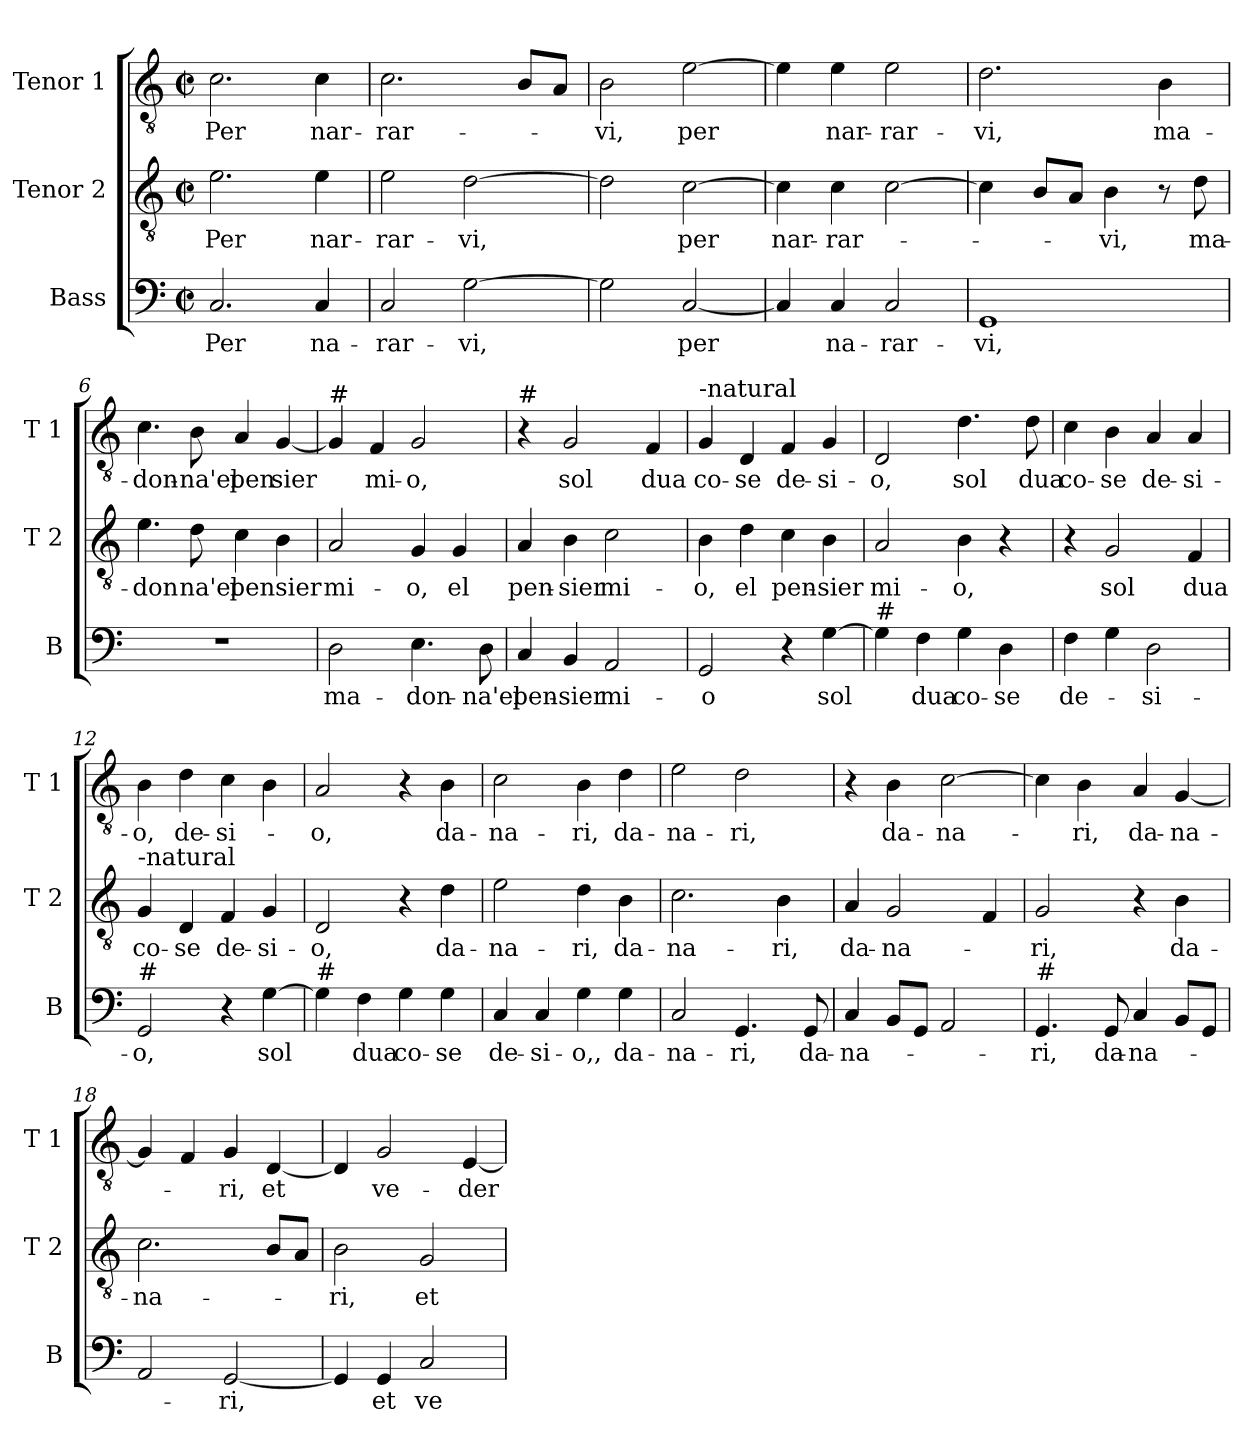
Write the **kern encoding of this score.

**kern	**text	**kern	**text	**kern	**text
*part3	*part3	*part2	*part2	*part1	*part1
*staff3	*staff3	*staff2	*staff2	*staff1	*staff1
*I"Bass	*	*I"Tenor 2	*	*I"Tenor 1	*
*I'B	*	*I'T 2	*	*I'T 1	*
*clefF4	*	*clefGv2	*	*clefGv2	*
*k[]	*	*k[]	*	*k[]	*
*C:	*	*C:	*	*C:	*
*M2/2	*	*M2/2	*	*M2/2	*
*met(c|)	*	*met(c|)	*	*met(c|)	*
=1	=1	=1	=1	=1	=1
!	!LO:LY:b	!	!LO:LY:b	!	!LO:LY:b
2.C/	Per	2.e\	Per	2.c\	Per
!	!LO:LY:b	!	!LO:LY:b	!	!LO:LY:b
4C/	na-	4e\	nar-	4c\	nar-
=2	=2	=2	=2	=2	=2
!	!LO:LY:b	!	!LO:LY:b	!	!LO:LY:b
2C/	-rar-	2e\	-rar-	2.c\	-rar-
!	!LO:LY:b	!	!LO:LY:b	!	!
[2G\	-vi,	[2d\	-vi,	.	.
.	.	.	.	8B/L	.
.	.	.	.	8A/J	.
=3	=3	=3	=3	=3	=3
!	!	!	!	!	!LO:LY:b
2G\]	.	2d\]	.	2B\	-vi,
!	!LO:LY:b	!	!LO:LY:b	!	!LO:LY:b
[2C/	per	[2c\	per	[2e\	per
=4	=4	=4	=4	=4	=4
!	!	!	!LO:LY:b	!	!
4C/]	.	4c\]	nar-	4e\]	.
!	!LO:LY:b	!	!LO:LY:b	!	!LO:LY:b
4C/	na-	4c\	-rar-	4e\	nar-
!	!LO:LY:b	!	!	!	!LO:LY:b
2C/	-rar-	[2c\	.	2e\	-rar-
=5	=5	=5	=5	=5	=5
!	!LO:LY:b	!	!	!	!LO:LY:b
1GG	-vi,	4c\]	.	2.d\	-vi,
.	.	8B/L	.	.	.
.	.	8A/J	.	.	.
!	!	!	!LO:LY:b	!	!
.	.	4B\	-vi,	.	.
!	!	!	!	!	!LO:LY:b
.	.	8r	.	4B\	ma-
!	!	!	!LO:LY:b	!	!
.	.	8d\	ma-	.	.
!!LO:LB:g=z
=6	=6	=6	=6	=6	=6
!	!	!	!LO:LY:b	!	!LO:LY:b
1r	.	4.e\	-don	4.c\	-don-
!	!	!	!LO:LY:b	!	!LO:LY:b
.	.	8d\	na'el	8B\	-na'el
!	!	!	!LO:LY:b	!	!LO:LY:b
.	.	4c\	pensier	4A/	pen
!	!	!	!	!	!LO:LY:b
.	.	4B\	.	[4G/	sier
=7	=7	=7	=7	=7	=7
!	!	!	!	!LO:TX:a:t=#	!
!	!LO:LY:b	!	!LO:LY:b	!	!
2D\	ma-	2A/	mi-	4G/]	.
!	!	!	!	!	!LO:LY:b
.	.	.	.	4F/	mi-
!	!LO:LY:b	!	!LO:LY:b	!	!LO:LY:b
4.E\	-don-	4G/	-o,	2G/	-o,
!	!	!	!LO:LY:b	!	!
.	.	4G/	el	.	.
!	!LO:LY:b	!	!	!	!
8D\	-na'el	.	.	.	.
=8	=8	=8	=8	=8	=8
!	!	!	!	!LO:TX:a:t=#	!
!	!LO:LY:b	!	!LO:LY:b	!	!
4C/	pen-	4A/	pen-	4r	.
!	!LO:LY:b	!	!LO:LY:b	!	!LO:LY:b
4BB/	-sier	4B\	-sier	2G/	sol
!	!LO:LY:b	!	!LO:LY:b	!	!
2AA/	mi-	2c\	mi-	.	.
!	!	!	!	!	!LO:LY:b
.	.	.	.	4F/	dua
=9	=9	=9	=9	=9	=9
!	!	!	!	!LO:TX:a:t=-natural	!
!	!LO:LY:b	!	!LO:LY:b	!	!LO:LY:b
2GG/	-o	4B\	-o,	4G/	co-
!	!	!	!LO:LY:b	!	!LO:LY:b
.	.	4d\	el	4D/	-se
!	!	!	!LO:LY:b	!	!LO:LY:b
4r	.	4c\	pen-	4F/	de-
!	!LO:LY:b	!	!LO:LY:b	!	!LO:LY:b
[4G\	sol	4B\	-sier	4G/	-si-
=10	=10	=10	=10	=10	=10
!LO:TX:a:t=#	!	!	!	!	!
!	!	!	!LO:LY:b	!	!LO:LY:b
4G\]	.	2A/	mi-	2D/	-o,
!	!LO:LY:b	!	!	!	!
4F\	dua	.	.	.	.
!	!LO:LY:b	!	!LO:LY:b	!	!LO:LY:b
4G\	co-	4B\	-o,	4.d\	sol
!	!LO:LY:b	!	!	!	!
4D\	-se	4r	.	.	.
!	!	!	!	!	!LO:LY:b
.	.	.	.	8d\	dua
!!LO:LB:g=z
=11	=11	=11	=11	=11	=11
!	!LO:LY:b	!	!	!	!LO:LY:b
4F\	de-	4r	.	4c\	co-
!	!	!	!LO:LY:b	!	!LO:LY:b
4G\	.	2G/	sol	4B\	-se
!	!LO:LY:b	!	!	!	!LO:LY:b
2D\	-si-	.	.	4A/	de-
!	!	!	!LO:LY:b	!	!LO:LY:b
.	.	4F/	dua	4A/	-si-
=12	=12	=12	=12	=12	=12
!	!	!LO:TX:a:t=-natural	!	!	!
!LO:TX:a:t=#	!	!	!	!	!
!	!LO:LY:b	!	!LO:LY:b	!	!LO:LY:b
2GG/	-o,	4G/	co-	4B\	-o,
!	!	!	!LO:LY:b	!	!LO:LY:b
.	.	4D/	-se	4d\	de-
!	!	!	!LO:LY:b	!	!LO:LY:b
4r	.	4F/	de-	4c\	-si-
!	!LO:LY:b	!	!LO:LY:b	!	!
[4G\	sol	4G/	-si-	4B\	.
=13	=13	=13	=13	=13	=13
!LO:TX:a:t=#	!	!	!	!	!
!	!	!	!LO:LY:b	!	!LO:LY:b
4G\]	.	2D/	-o,	2A/	-o,
!	!LO:LY:b	!	!	!	!
4F\	dua	.	.	.	.
!	!LO:LY:b	!	!	!	!
4G\	co-	4r	.	4r	.
!	!LO:LY:b	!	!LO:LY:b	!	!LO:LY:b
4G\	-se	4d\	da-	4B\	da-
=14	=14	=14	=14	=14	=14
!	!LO:LY:b	!	!LO:LY:b	!	!LO:LY:b
4C/	de-	2e\	-na-	2c\	-na-
!	!LO:LY:b	!	!	!	!
4C/	-si-	.	.	.	.
!	!LO:LY:b	!	!LO:LY:b	!	!LO:LY:b
4G\	-o,,	4d\	-ri,	4B\	-ri,
!	!LO:LY:b	!	!LO:LY:b	!	!LO:LY:b
4G\	da-	4B\	da-	4d\	da-
=15	=15	=15	=15	=15	=15
!	!LO:LY:b	!	!LO:LY:b	!	!LO:LY:b
2C/	-na-	2.c\	-na-	2e\	-na-
!	!LO:LY:b	!	!	!	!LO:LY:b
4.GG/	-ri,	.	.	2d\	-ri,
!	!	!	!LO:LY:b	!	!
.	.	4B\	-ri,	.	.
!	!LO:LY:b	!	!	!	!
8GG/	da-	.	.	.	.
!!LO:PB:g=z
=16	=16	=16	=16	=16	=16
!	!LO:LY:b	!	!LO:LY:b	!	!
4C/	-na-	4A/	da-	4r	.
!	!	!	!LO:LY:b	!	!LO:LY:b
8BB/L	.	2G/	-na-	4B\	da-
8GG/J	.	.	.	.	.
!	!	!	!	!	!LO:LY:b
2AA/	.	.	.	[2c\	-na-
.	.	4F/	.	.	.
=17	=17	=17	=17	=17	=17
!LO:TX:a:t=#	!	!	!	!	!
!	!LO:LY:b	!	!LO:LY:b	!	!
4.GG/	-ri,	2G/	-ri,	4c\]	.
!	!	!	!	!	!LO:LY:b
.	.	.	.	4B\	-ri,
!	!LO:LY:b	!	!	!	!
8GG/	da-	.	.	.	.
!	!LO:LY:b	!	!	!	!LO:LY:b
4C/	-na-	4r	.	4A/	da-
!	!	!	!LO:LY:b	!	!LO:LY:b
8BB/L	.	4B\	da-	[4G/	-na-
8GG/J	.	.	.	.	.
=18	=18	=18	=18	=18	=18
!	!	!	!LO:LY:b	!	!
2AA/	.	2.c\	-na-	4G/]	.
.	.	.	.	4F/	.
!	!LO:LY:b	!	!	!	!LO:LY:b
[2GG/	-ri,	.	.	4G/	-ri,
!	!	!	!	!	!LO:LY:b
.	.	8B/L	.	[4D/	et
.	.	8A/J	.	.	.
=19	=19	=19	=19	=19	=19
!	!	!	!LO:LY:b	!	!
4GG/]	.	2B\	-ri,	4D/]	.
!	!LO:LY:b	!	!	!	!LO:LY:b
4GG/	et	.	.	2G/	ve-
!	!LO:LY:b	!	!LO:LY:b	!	!
2C/	ve-	2G/	et	.	.
!	!	!	!	!	!LO:LY:b
.	.	.	.	[4E/	-der
=	=	=	=	=	=
*-	*-	*-	*-	*-	*-
